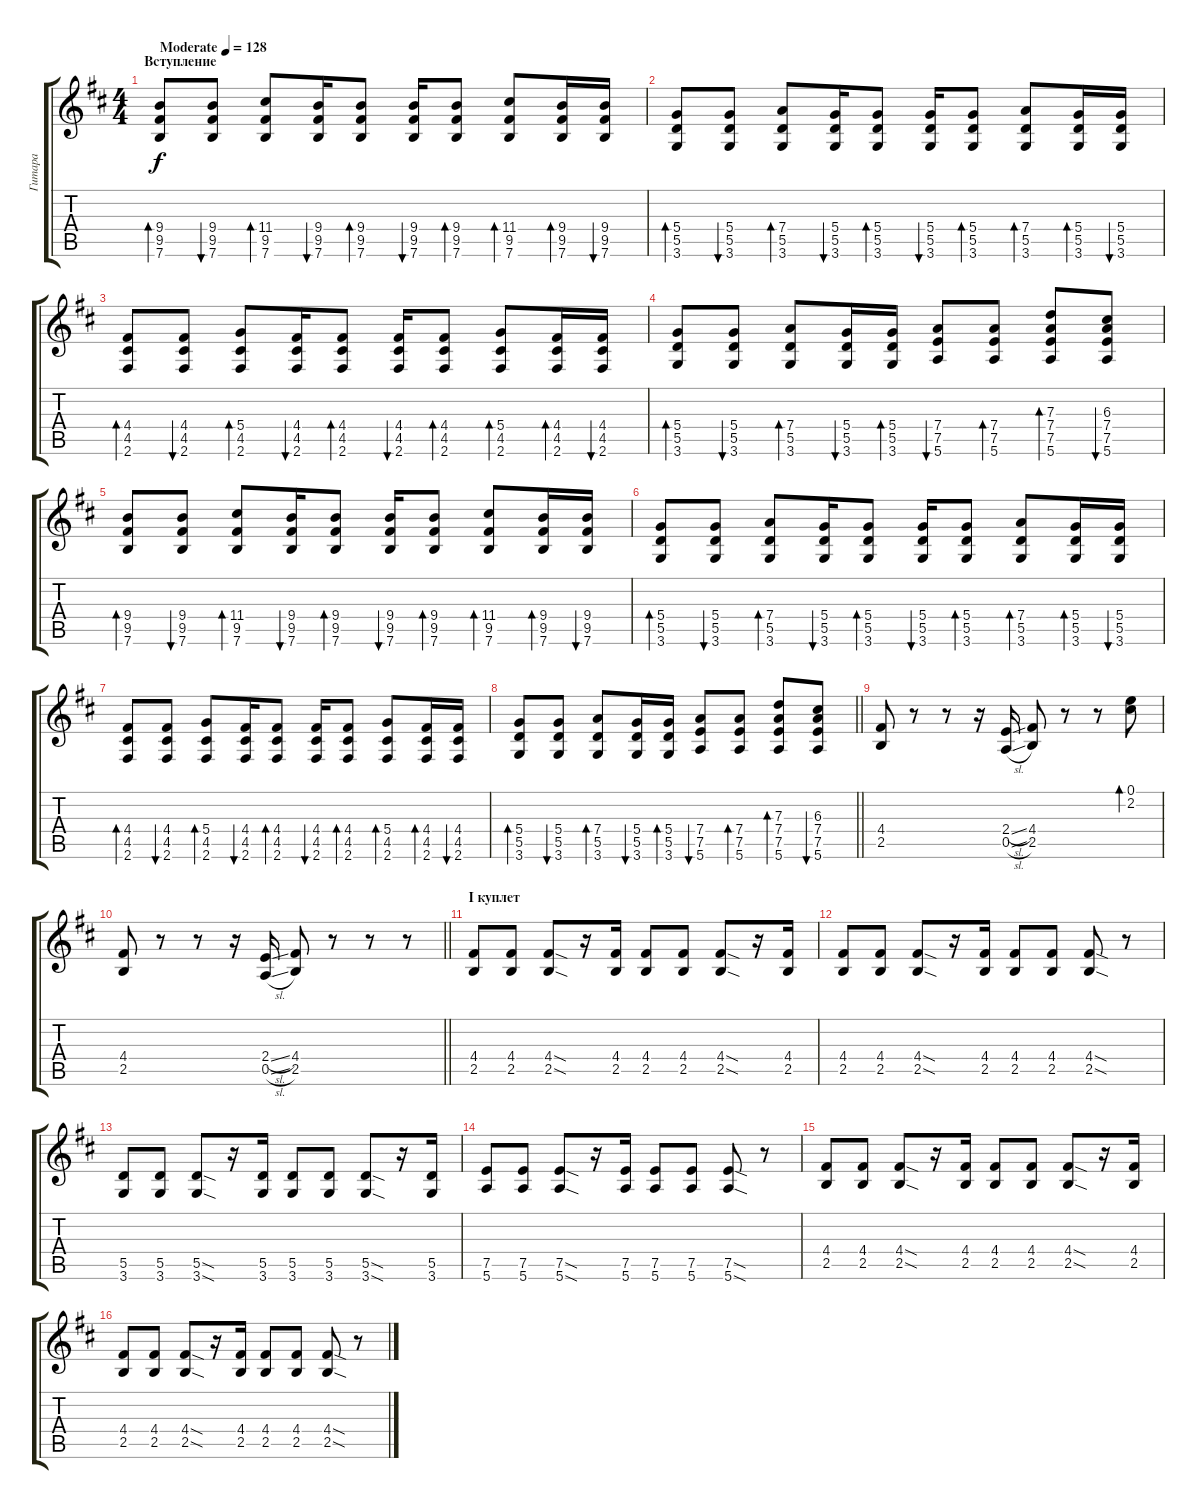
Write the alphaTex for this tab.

\track ("Гитара" "Гитара") {instrument distortionguitar}
\staff {score tabs}
\tuning (E4 B3 G3 D3 A2 E2) {hide}
\ts (4 4)
\section ("" "Вступление")
\tempo (128 "Moderate")
\clef g2
\ks bminor
(9.4 9.5 7.6).8{bd 60 dy f instrument distortionguitar} (9.4 9.5 7.6).8{bu 60} (11.4 9.5 7.6).8{bd 60} (9.4 9.5 7.6).16{bu 60} (9.4 9.5 7.6).8{bd 60} (9.4 9.5 7.6).16{bu 60} (9.4 9.5 7.6).8{bd 60} (11.4 9.5 7.6).8{bd 60} (9.4 9.5 7.6).16{bd 60} (9.4 9.5 7.6).16{bu 60} |
(5.4 5.5 3.6).8{bd 60} (5.4 5.5 3.6).8{bu 60} (7.4 5.5 3.6).8{bd 60} (5.4 5.5 3.6).16{bu 60} (5.4 5.5 3.6).8{bd 60} (5.4 5.5 3.6).16{bu 60} (5.4 5.5 3.6).8{bd 60} (7.4 5.5 3.6).8{bd 60} (5.4 5.5 3.6).16{bd 60} (5.4 5.5 3.6).16{bu 60} |
(4.4 4.5 2.6).8{bd 60} (4.4 4.5 2.6).8{bu 60} (5.4 4.5 2.6).8{bd 60} (4.4 4.5 2.6).16{bu 60} (4.4 4.5 2.6).8{bd 60} (4.4 4.5 2.6).16{bu 60} (4.4 4.5 2.6).8{bd 60} (5.4 4.5 2.6).8{bd 60} (4.4 4.5 2.6).16{bd 60} (4.4 4.5 2.6).16{bu 60} |
(5.4 5.5 3.6).8{bd 60} (5.4 5.5 3.6).8{bu 60} (7.4 5.5 3.6).8{bd 60} (5.4 5.5 3.6).16{bu 60} (5.4 5.5 3.6).16{bd 60} (7.4 7.5 5.6).8{bu 60} (7.4 7.5 5.6).8{bd 60} (7.3 7.4 7.5 5.6).8{bd 60} (6.3 7.4 7.5 5.6).8{bu 60} |
(9.4 9.5 7.6).8{bd 60} (9.4 9.5 7.6).8{bu 60} (11.4 9.5 7.6).8{bd 60} (9.4 9.5 7.6).16{bu 60} (9.4 9.5 7.6).8{bd 60} (9.4 9.5 7.6).16{bu 60} (9.4 9.5 7.6).8{bd 60} (11.4 9.5 7.6).8{bd 60} (9.4 9.5 7.6).16{bd 60} (9.4 9.5 7.6).16{bu 60} |
(5.4 5.5 3.6).8{bd 60} (5.4 5.5 3.6).8{bu 60} (7.4 5.5 3.6).8{bd 60} (5.4 5.5 3.6).16{bu 60} (5.4 5.5 3.6).8{bd 60} (5.4 5.5 3.6).16{bu 60} (5.4 5.5 3.6).8{bd 60} (7.4 5.5 3.6).8{bd 60} (5.4 5.5 3.6).16{bd 60} (5.4 5.5 3.6).16{bu 60} |
(4.4 4.5 2.6).8{bd 60} (4.4 4.5 2.6).8{bu 60} (5.4 4.5 2.6).8{bd 60} (4.4 4.5 2.6).16{bu 60} (4.4 4.5 2.6).8{bd 60} (4.4 4.5 2.6).16{bu 60} (4.4 4.5 2.6).8{bd 60} (5.4 4.5 2.6).8{bd 60} (4.4 4.5 2.6).16{bd 60} (4.4 4.5 2.6).16{bu 60} |
\barLineRight lightlight
(5.4 5.5 3.6).8{bd 60} (5.4 5.5 3.6).8{bu 60} (7.4 5.5 3.6).8{bd 60} (5.4 5.5 3.6).16{bu 60} (5.4 5.5 3.6).16{bd 60} (7.4 7.5 5.6).8{bu 60} (7.4 7.5 5.6).8{bd 60} (7.3 7.4 7.5 5.6).8{bd 60} (6.3 7.4 7.5 5.6).8{bu 60} |
\section ("" "")
(4.4 2.5).8{volume 9 instrument acousticguitarsteel} r.8 r.8 r.16 (2.4{sl} 0.5{sl}).16 (4.4 2.5).8 r.8 r.8 (0.1 2.2).8{bd 60} |
\barLineRight lightlight
(4.4 2.5).8 r.8 r.8 r.16 (2.4{sl} 0.5{sl}).16 (4.4 2.5).8 r.8 r.8 r.8 |
\section ("" "I куплет")
(4.4 2.5).8{volume 8 instrument distortionguitar} (4.4 2.5).8 (4.4{sod} 2.5{sod}).8 r.16 (4.4 2.5).16 (4.4 2.5).8 (4.4 2.5).8 (4.4{sod} 2.5{sod}).8 r.16 (4.4 2.5).16 |
(4.4 2.5).8 (4.4 2.5).8 (4.4{sod} 2.5{sod}).8 r.16 (4.4 2.5).16 (4.4 2.5).8 (4.4 2.5).8 (4.4{sod} 2.5{sod}).8 r.8 |
(5.5 3.6).8 (5.5 3.6).8 (5.5{sod} 3.6{sod}).8 r.16 (5.5 3.6).16 (5.5 3.6).8 (5.5 3.6).8 (5.5{sod} 3.6{sod}).8 r.16 (5.5 3.6).16 |
(7.5 5.6).8 (7.5 5.6).8 (7.5{sod} 5.6{sod}).8 r.16 (7.5 5.6).16 (7.5 5.6).8 (7.5 5.6).8 (7.5{sod} 5.6{sod}).8 r.8 |
(4.4 2.5).8 (4.4 2.5).8 (4.4{sod} 2.5{sod}).8 r.16 (4.4 2.5).16 (4.4 2.5).8 (4.4 2.5).8 (4.4{sod} 2.5{sod}).8 r.16 (4.4 2.5).16 |
(4.4 2.5).8 (4.4 2.5).8 (4.4{sod} 2.5{sod}).8 r.16 (4.4 2.5).16 (4.4 2.5).8 (4.4 2.5).8 (4.4{sod} 2.5{sod}).8 r.8
